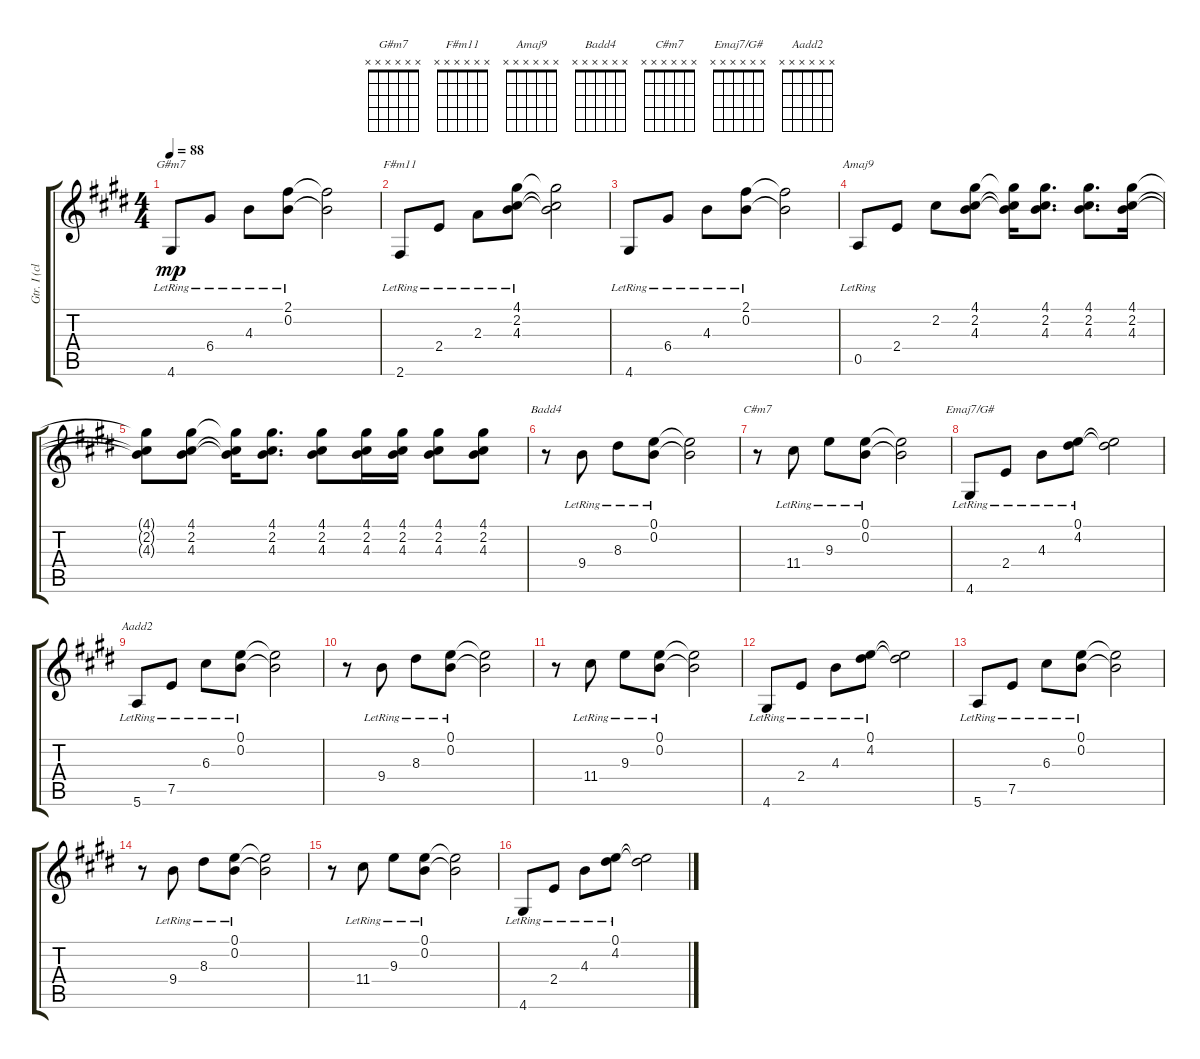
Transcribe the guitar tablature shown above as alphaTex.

\track ("Gtr. I (clean tone w/chorus)" "Gtr. I (cl") {instrument electricguitarclean}
\staff {score tabs}
\tuning (E4 B3 G3 D3 A2 E2) {hide}
\chord ("G#m7" x x x x x x)
\chord ("F#m11" x x x x x x)
\chord ("Amaj9" x x x x x x)
\chord ("Badd4" x x x x x x)
\chord ("C#m7" x x x x x x)
\chord ("Emaj7/G#" x x x x x x)
\chord ("Aadd2" x x x x x x)
\ts (4 4)
\tempo 88
\clef g2
\ks e
4.6{lr}.8{ch "G#m7" dy mp} 6.4{lr}.8 4.3{lr}.8 (2.1{lr} 0.2{lr}).8 (2.1{t} 0.2{t}).2 |
2.6{lr}.8{ch "F#m11"} 2.4{lr}.8 2.3{lr}.8 (4.1{lr} 2.2{lr} 4.3{lr}).8 (4.1{t} 2.2{t} 4.3{t}).2 |
4.6{lr}.8 6.4{lr}.8 4.3{lr}.8 (2.1{lr} 0.2{lr}).8 (2.1{t} 0.2{t}).2 |
0.5{lr}.8{ch "Amaj9"} 2.4.8 2.2.8 (4.1 2.2 4.3).8 (4.1{t} 2.2{t} 4.3{t}).16 (4.1 2.2 4.3).8{d} (4.1 2.2 4.3).8{d} (4.1 2.2 4.3).16 |
(4.1{t} 2.2{t} 4.3{t}).8 (4.1 2.2 4.3).8 (4.1{t} 2.2{t} 4.3{t}).16 (4.1 2.2 4.3).8{d} (4.1 2.2 4.3).8 (4.1 2.2 4.3).16 (4.1 2.2 4.3).16 (4.1 2.2 4.3).8 (4.1 2.2 4.3).8 |
r.8{ch "Badd4"} 9.4{lr}.8 8.3{lr}.8 (0.1{lr} 0.2{lr}).8 (0.1{t} 0.2{t}).2 |
r.8{ch "C#m7"} 11.4{lr}.8 9.3{lr}.8 (0.1{lr} 0.2{lr}).8 (0.1{t} 0.2{t}).2 |
4.6{lr}.8{ch "Emaj7/G#"} 2.4{lr}.8 4.3{lr}.8 (0.1{lr} 4.2{lr}).8 (0.1{t} 4.2{t}).2 |
5.6{lr}.8{ch "Aadd2"} 7.5{lr}.8 6.3{lr}.8 (0.1{lr} 0.2{lr}).8 (0.1{t} 0.2{t}).2 |
r.8 9.4{lr}.8 8.3{lr}.8 (0.1{lr} 0.2{lr}).8 (0.1{t} 0.2{t}).2 |
r.8 11.4{lr}.8 9.3{lr}.8 (0.1{lr} 0.2{lr}).8 (0.1{t} 0.2{t}).2 |
4.6{lr}.8 2.4{lr}.8 4.3{lr}.8 (0.1{lr} 4.2{lr}).8 (0.1{t} 4.2{t}).2 |
5.6{lr}.8 7.5{lr}.8 6.3{lr}.8 (0.1{lr} 0.2{lr}).8 (0.1{t} 0.2{t}).2 |
r.8 9.4{lr}.8 8.3{lr}.8 (0.1{lr} 0.2{lr}).8 (0.1{t} 0.2{t}).2 |
r.8 11.4{lr}.8 9.3{lr}.8 (0.1{lr} 0.2{lr}).8 (0.1{t} 0.2{t}).2 |
4.6{lr}.8 2.4{lr}.8 4.3{lr}.8 (0.1{lr} 4.2{lr}).8 (0.1{t} 4.2{t}).2
